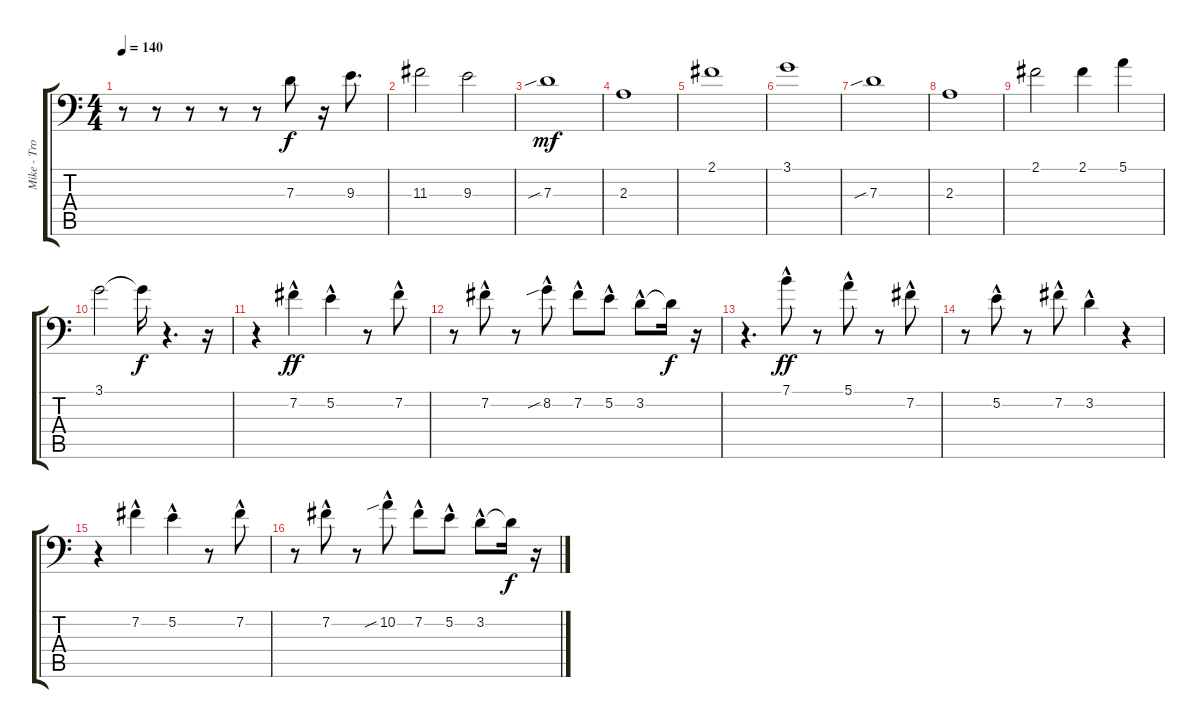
\track ("Mike - Trombone" "Mike - Tro") {instrument trombone}
\staff {score tabs}
\tuning (E4 B3 G3 D3 A2 A1) {hide}
\ts (4 4)
\tempo 140
\clef f4
\ks c
r.8{dy f} r.8 r.8 r.8 r.8 7.3.8 r.16 9.3.8{d} |
11.3.2 9.3.2 |
7.3{sib}.1{dy mf} |
2.3.1 |
2.1.1 |
3.1.1 |
7.3{sib}.1 |
2.3.1 |
2.1.2 2.1.4 5.1.4 |
3.1.2 3.1{t}.16{dy f} r.4{d} r.16 |
r.4 7.2{hac}.4{dy ff} 5.2{hac}.4 r.8 7.2{hac}.8 |
r.8 7.2{hac}.8 r.8 8.2{sib hac}.8 7.2{hac}.8 5.2{hac}.8 3.2{hac}.8 3.2{t}.16{dy f} r.16 |
r.4{d} 7.1{hac}.8{dy ff} r.8 5.1{hac}.8 r.8 7.2{hac}.8 |
r.8 5.2{hac}.8 r.8 7.2{hac}.8 3.2{hac}.4 r.4 |
r.4 7.2{hac}.4 5.2{hac}.4 r.8 7.2{hac}.8 |
r.8 7.2{hac}.8 r.8 10.2{sib hac}.8 7.2{hac}.8 5.2{hac}.8 3.2{hac}.8 3.2{t}.16{dy f} r.16
